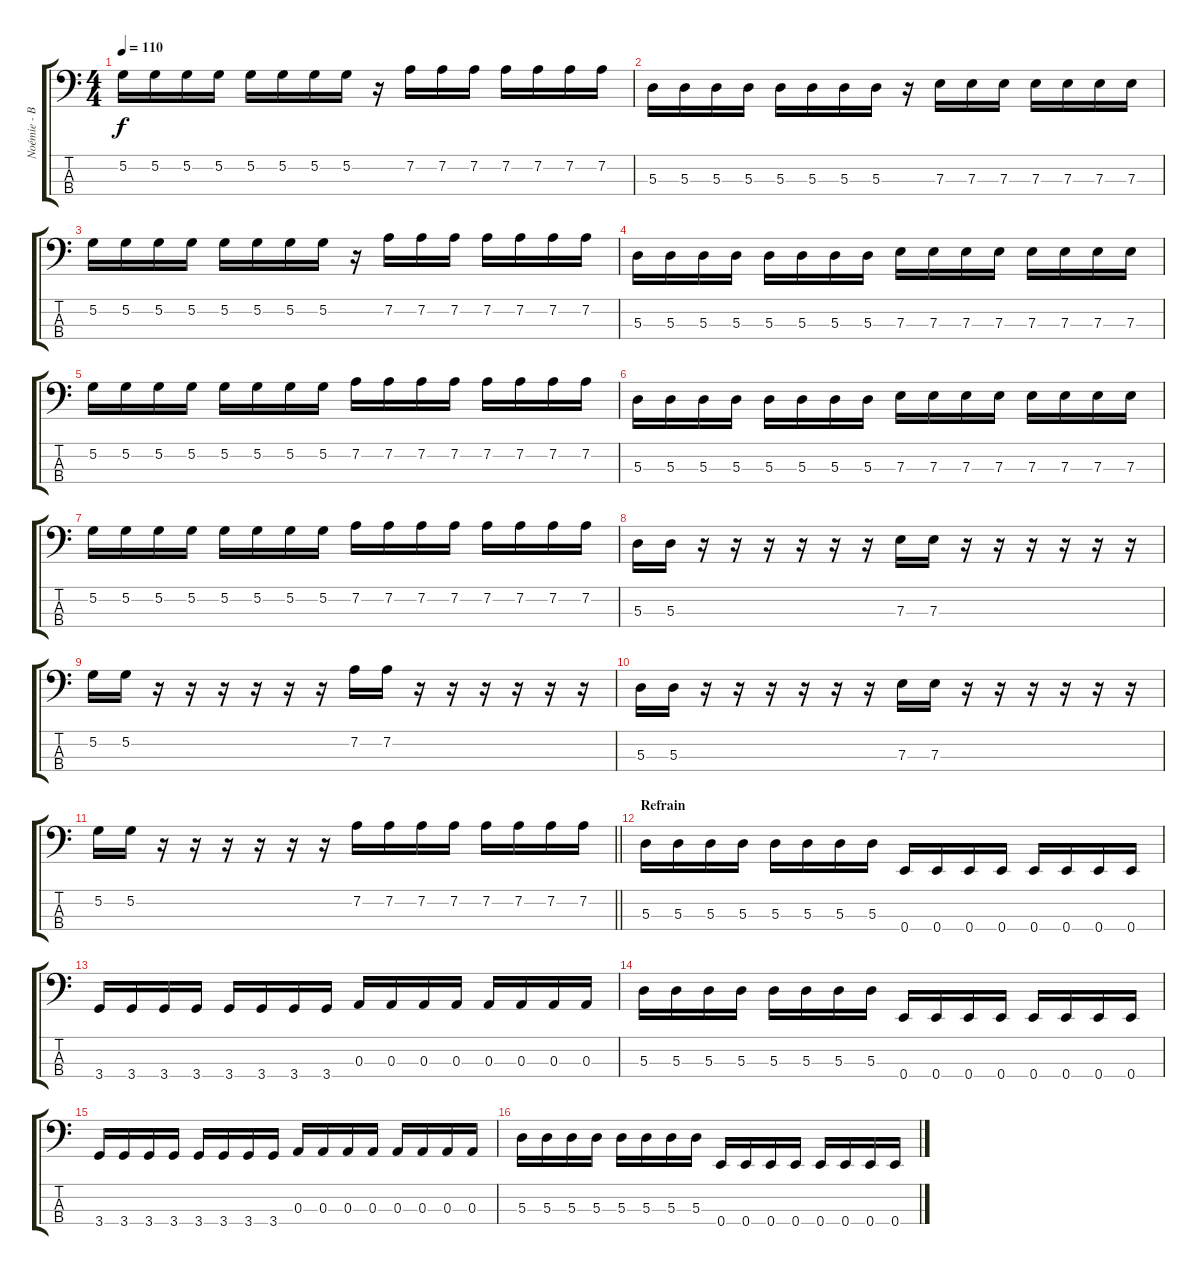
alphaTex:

\track ("Noémie - Basse" "Noémie - B") {instrument electricbassfinger}
\staff {score tabs}
\tuning (G2 D2 A1 E1) {hide}
\ts (4 4)
\tempo 110
\clef f4
\ks c
5.2.16{dy f} 5.2.16 5.2.16 5.2.16 5.2.16 5.2.16 5.2.16 5.2.16 r.16 7.2.16 7.2.16 7.2.16 7.2.16 7.2.16 7.2.16 7.2.16 |
5.3.16 5.3.16 5.3.16 5.3.16 5.3.16 5.3.16 5.3.16 5.3.16 r.16 7.3.16 7.3.16 7.3.16 7.3.16 7.3.16 7.3.16 7.3.16 |
5.2.16 5.2.16 5.2.16 5.2.16 5.2.16 5.2.16 5.2.16 5.2.16 r.16 7.2.16 7.2.16 7.2.16 7.2.16 7.2.16 7.2.16 7.2.16 |
5.3.16 5.3.16 5.3.16 5.3.16 5.3.16 5.3.16 5.3.16 5.3.16 7.3.16 7.3.16 7.3.16 7.3.16 7.3.16 7.3.16 7.3.16 7.3.16 |
5.2.16 5.2.16 5.2.16 5.2.16 5.2.16 5.2.16 5.2.16 5.2.16 7.2.16 7.2.16 7.2.16 7.2.16 7.2.16 7.2.16 7.2.16 7.2.16 |
5.3.16 5.3.16 5.3.16 5.3.16 5.3.16 5.3.16 5.3.16 5.3.16 7.3.16 7.3.16 7.3.16 7.3.16 7.3.16 7.3.16 7.3.16 7.3.16 |
5.2.16 5.2.16 5.2.16 5.2.16 5.2.16 5.2.16 5.2.16 5.2.16 7.2.16 7.2.16 7.2.16 7.2.16 7.2.16 7.2.16 7.2.16 7.2.16 |
5.3.16 5.3.16 r.16 r.16 r.16 r.16 r.16 r.16 7.3.16 7.3.16 r.16 r.16 r.16 r.16 r.16 r.16 |
5.2.16 5.2.16 r.16 r.16 r.16 r.16 r.16 r.16 7.2.16 7.2.16 r.16 r.16 r.16 r.16 r.16 r.16 |
5.3.16 5.3.16 r.16 r.16 r.16 r.16 r.16 r.16 7.3.16 7.3.16 r.16 r.16 r.16 r.16 r.16 r.16 |
\barLineRight lightlight
5.2.16 5.2.16 r.16 r.16 r.16 r.16 r.16 r.16 7.2.16 7.2.16 7.2.16 7.2.16 7.2.16 7.2.16 7.2.16 7.2.16 |
\section ("" "Refrain")
5.3.16 5.3.16 5.3.16 5.3.16 5.3.16 5.3.16 5.3.16 5.3.16 0.4.16 0.4.16 0.4.16 0.4.16 0.4.16 0.4.16 0.4.16 0.4.16 |
3.4.16 3.4.16 3.4.16 3.4.16 3.4.16 3.4.16 3.4.16 3.4.16 0.3.16 0.3.16 0.3.16 0.3.16 0.3.16 0.3.16 0.3.16 0.3.16 |
5.3.16 5.3.16 5.3.16 5.3.16 5.3.16 5.3.16 5.3.16 5.3.16 0.4.16 0.4.16 0.4.16 0.4.16 0.4.16 0.4.16 0.4.16 0.4.16 |
3.4.16 3.4.16 3.4.16 3.4.16 3.4.16 3.4.16 3.4.16 3.4.16 0.3.16 0.3.16 0.3.16 0.3.16 0.3.16 0.3.16 0.3.16 0.3.16 |
5.3.16 5.3.16 5.3.16 5.3.16 5.3.16 5.3.16 5.3.16 5.3.16 0.4.16 0.4.16 0.4.16 0.4.16 0.4.16 0.4.16 0.4.16 0.4.16
